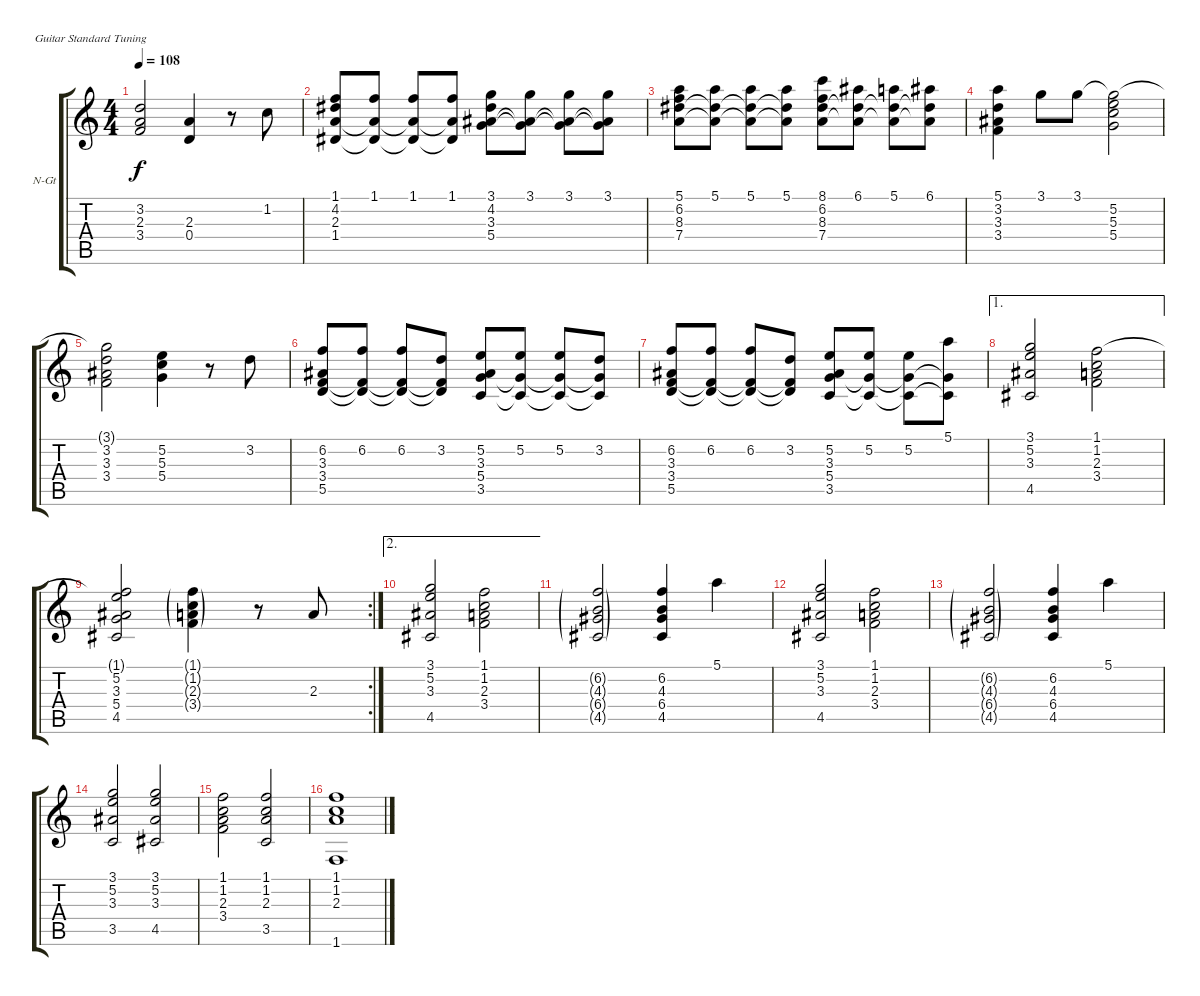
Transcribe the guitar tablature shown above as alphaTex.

\bracketExtendMode groupsimilarinstruments
\firstSystemTrackNameOrientation horizontal
\otherSystemsTrackNameOrientation horizontal
\track ("guitare" "N-Gt") {instrument acousticguitarnylon}
\staff {score tabs}
\tuning (E4 B3 G3 D3 A2 E2)
\ts (4 4)
\tempo 108
\clef g2
\ks c
(3.2{t} 2.3 3.4).2{dy f} (2.3 0.4).4 r.8 1.2.8 |
(1.1 4.2 2.3 1.4).8 (1.1 2.3{t} 1.4{t}).8 (1.1 2.3{t} 1.4{t}).8 (1.1 2.3{t} 1.4{t}).8 (3.1 4.2 3.3 5.4).8 (3.1 3.3{t} 5.4{t}).8 (3.1 3.3{t} 5.4{t}).8 (3.1 3.3{t} 5.4{t}).8 |
(5.1 6.2 8.3 7.4).8 (5.1 8.3{t} 7.4{t}).8 (5.1 8.3{t} 7.4{t}).8 (5.1 8.3{t} 7.4{t}).8 (8.1 6.2 8.3 7.4).8 (6.1 8.3{t} 7.4{t}).8 (5.1 8.3{t} 7.4{t}).8 (6.1 8.3{t} 7.4{t}).8 |
(5.1 3.2 3.3 3.4).4 3.1.8 3.1.8 (3.1{t} 5.2 5.3 5.4).2 |
(3.1{t} 3.2 3.3 3.4).2 (5.2 5.3 5.4).4 r.8 3.2.8 |
(6.2 3.3 3.4 5.5).8 (6.2 3.4{t} 5.5{t}).8 (6.2 3.4{t} 5.5{t}).8 (3.2 3.4{t} 5.5{t}).8 (5.2 3.3 5.4 3.5).8 (5.2 5.4{t} 3.5{t}).8 (5.2 5.4{t} 3.5{t}).8 (3.2 5.4{t} 3.5{t}).8 |
(6.2 3.3 3.4 5.5).8 (6.2 3.4{t} 5.5{t}).8 (6.2 3.4{t} 5.5{t}).8 (3.2 3.4{t} 5.5{t}).8 (5.2 3.3 5.4 3.5).8 (5.2 5.4{t} 3.5{t}).8 (5.2 5.4{t} 3.5{t}).8 (5.1 5.4{t} 3.5{t}).8 |
\ae 1
(3.1 5.2 3.3 4.5).2 (1.1 1.2 2.3 3.4).2 |
\rc 2
(1.1{t} 5.2 3.3 5.4 4.5).2 (1.1{g} 1.2{g} 2.3{g} 3.4{g}).4 r.8 2.3.8 |
\ae 2
(3.1 5.2 3.3 4.5).2 (1.1 1.2 2.3 3.4).2 |
(6.2{g} 4.3{g} 6.4{g} 4.5{g}).2 (6.2 4.3 6.4 4.5).4 5.1.4 |
(3.1 5.2 3.3 4.5).2 (1.1 1.2 2.3 3.4).2 |
(6.2{g} 4.3{g} 6.4{g} 4.5{g}).2 (6.2 4.3 6.4 4.5).4 5.1.4 |
(3.1 5.2 3.3 3.5).2 (3.1 5.2 3.3 4.5).2 |
(1.1 1.2 2.3 3.4).2 (1.1 1.2 2.3 3.5).2 |
(1.1 1.2 2.3 1.6).1
